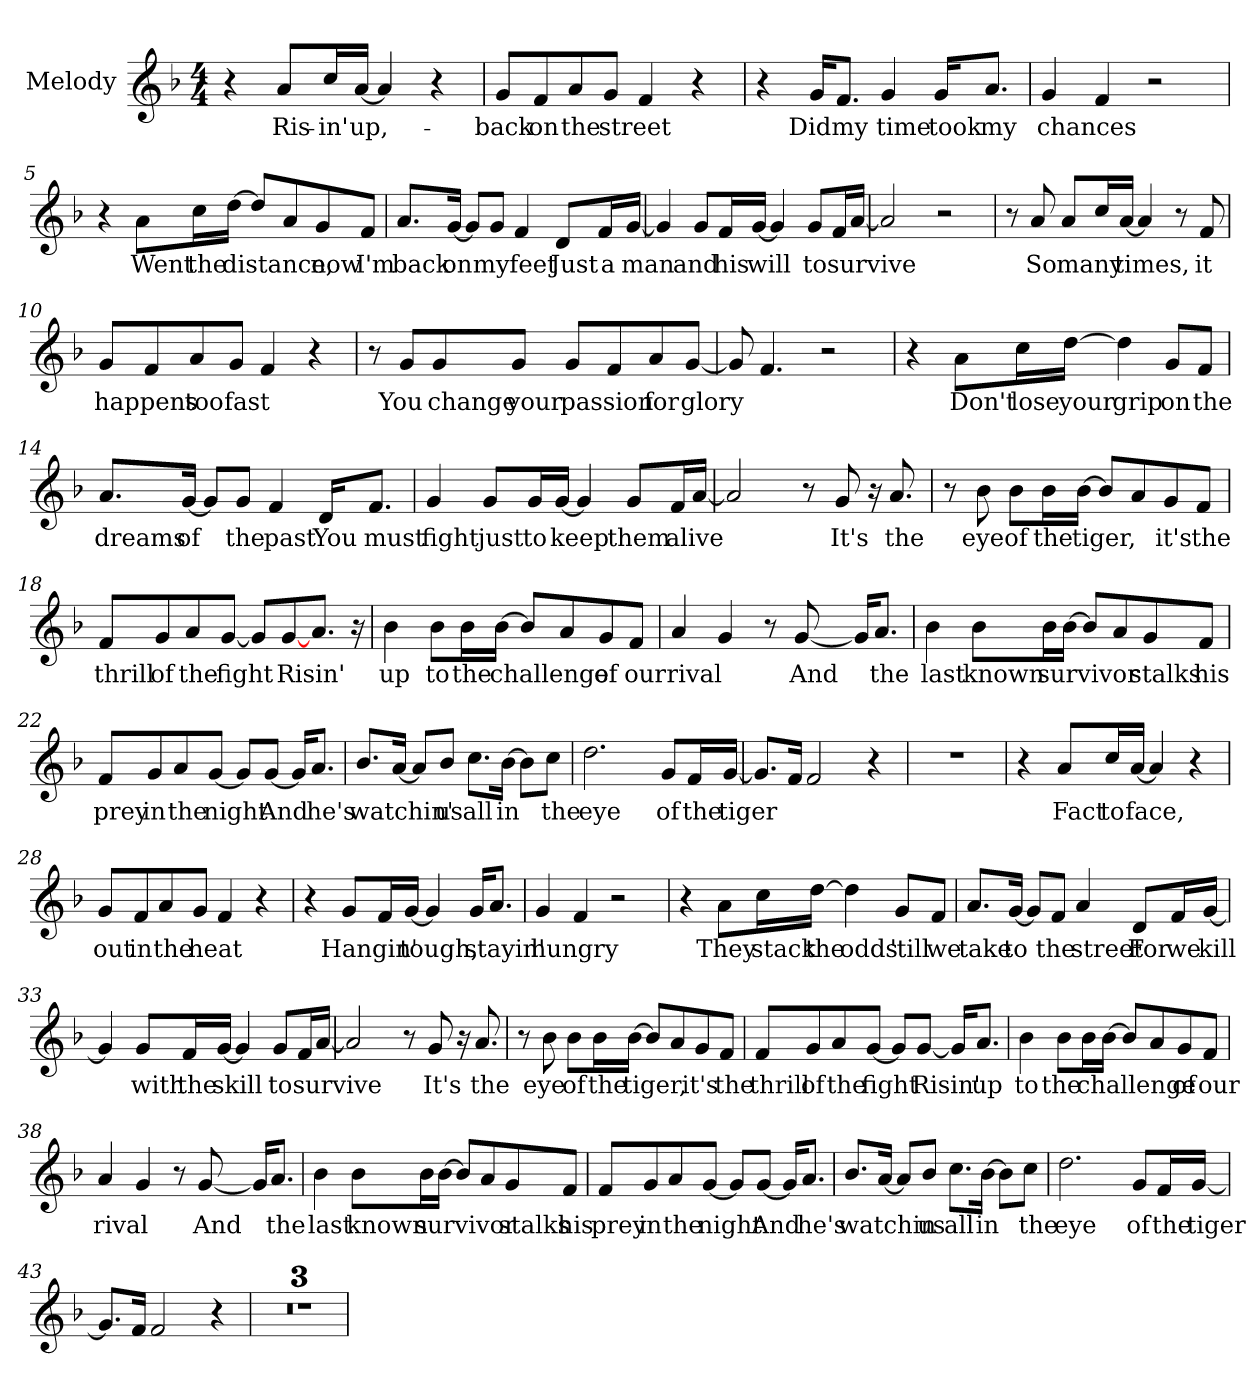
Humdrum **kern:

**kern	**text
*part1	*part1
*staff1	*staff1
*I"Melody	*
*clefG2	*
*ITrd1c2	*
*k[b-e-a-]	*
*E-:	*
*M4/4	*
=1	=1
4r	.
!	!LO:LY:b
8g/L	Ris-
!	!LO:LY:b
16b-/L	-in'
!	!LO:LY:b
[16g/JJ	up,-
4g/]	.
4r	.
=2	=2
!	!LO:LY:b
8f/L	-back
!	!LO:LY:b
8e-/	on
!	!LO:LY:b
8g/	the
!	!LO:LY:b
8f/J	street
4e-/	.
4r	.
=3	=3
4r	.
!	!LO:LY:b
16f/KL	Did
!	!LO:LY:b
8.e-/J	my
!	!LO:LY:b
4f/	time
!	!LO:LY:b
16f/KL	took
!	!LO:LY:b
8.g/J	my
!!LO:LB:g=z
=4	=4
!	!LO:LY:b
4f/	chances
4e-/	.
2r	.
=5	=5
4r	.
!	!LO:LY:b
8g\L	Went
!	!LO:LY:b
16b-\L	the
!	!LO:LY:b
[16cc\JJ	distance,
8cc/L]	.
8g/	.
!	!LO:LY:b
8f/	now
!	!LO:LY:b
8e-/J	I'm
=6	=6
!	!LO:LY:b
8.g/L	back
!	!LO:LY:b
[16f/Jk	on
8f/L]	.
!	!LO:LY:b
8f/J	my
!	!LO:LY:b
4e-/	feet
!	!LO:LY:b
8c/L	Just
!	!LO:LY:b
16e-/L	a
!	!LO:LY:b
[16f/JJ	man
!!LO:LB:g=z
=7	=7
4f/]	.
!	!LO:LY:b
8f/L	and
!	!LO:LY:b
16e-/L	his
!	!LO:LY:b
[16f/JJ	will
4f/]	.
!	!LO:LY:b
8f/L	to
!	!LO:LY:b
16e-/L	survive
[16g/JJ	.
=8	=8
2g/]	.
2r	.
=9	=9
8r	.
!	!LO:LY:b
8g/	So
!	!LO:LY:b
8g/L	many
16b-/L	.
!	!LO:LY:b
[16g/JJ	times,
4g/]	.
8r	.
!	!LO:LY:b
8e-/	it
!!LO:LB:g=z
=10	=10
!	!LO:LY:b
8f/L	happens
8e-/	.
!	!LO:LY:b
8g/	too
!	!LO:LY:b
8f/J	fast
4e-/	.
4r	.
=11	=11
8r	.
!	!LO:LY:b
8f/L	You
!	!LO:LY:b
8f/	change
!	!LO:LY:b
8f/J	your
!	!LO:LY:b
8f/L	passion
8e-/	.
!	!LO:LY:b
8g/	for
!	!LO:LY:b
[8f/J	glory
=12	=12
8f/]	.
4.e-/	.
2r	.
!!LO:LB:g=z
=13	=13
4r	.
!	!LO:LY:b
8g\L	Don't
!	!LO:LY:b
16b-\L	lose
!	!LO:LY:b
[16cc\JJ	your
!	!LO:LY:b
4cc\]	grip
!	!LO:LY:b
8f/L	on
!	!LO:LY:b
8e-/J	the
=14	=14
!	!LO:LY:b
8.g/L	dreams
!	!LO:LY:b
[16f/Jk	of
8f/L]	.
!	!LO:LY:b
8f/J	the
!	!LO:LY:b
4e-/	past
!	!LO:LY:b
16c/KL	You
!	!LO:LY:b
8.e-/J	must
!!LO:LB:g=z
=15	=15
!	!LO:LY:b
4f/	fight
!	!LO:LY:b
8f/L	just
!	!LO:LY:b
16f/L	to
!	!LO:LY:b
[16f/JJ	keep
4f/]	.
!	!LO:LY:b
8f/L	them
!	!LO:LY:b
16e-/L	alive
[16g/JJ	.
=16	=16
2g/]	.
8r	.
!	!LO:LY:b
8f/	It's
16r	.
!	!LO:LY:b
8.g/	the
=17	=17
8r	.
!	!LO:LY:b
8a-\	eye
!	!LO:LY:b
8a-\L	of
!	!LO:LY:b
16a-\L	the
!	!LO:LY:b
[16a-\JJ	tiger,
8a-/L]	.
8g/	.
!	!LO:LY:b
8f/	it's
!	!LO:LY:b
8e-/J	the
!!LO:LB:g=z
=18	=18
!	!LO:LY:b
8e-/L	thrill
!	!LO:LY:b
8f/	of
!	!LO:LY:b
8g/	the
!	!LO:LY:b
[8f/J	fight
8f/L]	.
!	!LO:LY:b
[8f/	Risin'
8.g/J	.
16r	.
=19	=19
!	!LO:LY:b
4a-\	up
!	!LO:LY:b
8a-\L	to
!	!LO:LY:b
16a-\L	the
!	!LO:LY:b
[16a-\JJ	challenge
8a-/L]	.
8g/	.
!	!LO:LY:b
8f/	of
!	!LO:LY:b
8e-/J	our
=20	=20
!	!LO:LY:b
4g/	rival
4f/	.
8r	.
!	!LO:LY:b
[8f/	And
16f/KL]	.
!	!LO:LY:b
8.g/J	the
!!LO:LB:g=z
=21	=21
!	!LO:LY:b
4a-\	last
!	!LO:LY:b
8a-\L	known
!	!LO:LY:b
16a-\L	survivor
[16a-\JJ	.
8a-/L]	.
8g/	.
!	!LO:LY:b
8f/	stalks
!	!LO:LY:b
8e-/J	his
=22	=22
!	!LO:LY:b
8e-/L	prey
!	!LO:LY:b
8f/	in
!	!LO:LY:b
8g/	the
!	!LO:LY:b
[8f/J	night
8f/L]	.
!	!LO:LY:b
[8f/J	And
16f/KL]	.
!	!LO:LY:b
8.g/J	he's
!!LO:PB:g=z
=23	=23
!	!LO:LY:b
8.a-/L	watchin'
[16g/Jk	.
8g/L]	.
!	!LO:LY:b
8a-/J	us
!	!LO:LY:b
8.b-\L	all
!	!LO:LY:b
[16a-\Jk	in
8a-\L]	.
!	!LO:LY:b
8b-\J	the
=24	=24
!	!LO:LY:b
2.cc\	eye
!	!LO:LY:b
8f/L	of
!	!LO:LY:b
16e-/L	the
!	!LO:LY:b
[16f/JJ	tiger
=25	=25
8.f/L]	.
16e-/Jk	.
2e-/	.
4r	.
=26	=26
1r	.
!!LO:LB:g=z
=27	=27
4r	.
!	!LO:LY:b
8g/L	Fact
!	!LO:LY:b
16b-/L	to
!	!LO:LY:b
[16g/JJ	face,
4g/]	.
4r	.
=28	=28
!	!LO:LY:b
8f/L	out
!	!LO:LY:b
8e-/	in
!	!LO:LY:b
8g/	the
!	!LO:LY:b
8f/J	heat
4e-/	.
4r	.
=29	=29
4r	.
!	!LO:LY:b
8f/L	Hangin'
16e-/L	.
!	!LO:LY:b
[16f/JJ	tough,
4f/]	.
!	!LO:LY:b
16f/KL	stayin'
8.g/J	.
!!LO:LB:g=z
=30	=30
!	!LO:LY:b
4f/	hungry
4e-/	.
2r	.
=31	=31
4r	.
!	!LO:LY:b
8g\L	They
!	!LO:LY:b
16b-\L	stack
!	!LO:LY:b
[16cc\JJ	the
!	!LO:LY:b
4cc\]	odds
!	!LO:LY:b
8f/L	'till
!	!LO:LY:b
8e-/J	we
=32	=32
!	!LO:LY:b
8.g/L	take
!	!LO:LY:b
[16f/Jk	to
8f/L]	.
!	!LO:LY:b
8e-/J	the
!	!LO:LY:b
4g/	street
!	!LO:LY:b
8c/L	For
!	!LO:LY:b
16e-/L	we
!	!LO:LY:b
[16f/JJ	kill
!!LO:LB:g=z
=33	=33
4f/]	.
!	!LO:LY:b
8f/L	with
!	!LO:LY:b
16e-/L	the
!	!LO:LY:b
[16f/JJ	skill
4f/]	.
!	!LO:LY:b
8f/L	to
!	!LO:LY:b
16e-/L	survive
[16g/JJ	.
=34	=34
2g/]	.
8r	.
!	!LO:LY:b
8f/	It's
16r	.
!	!LO:LY:b
8.g/	the
=35	=35
8r	.
!	!LO:LY:b
8a-\	eye
!	!LO:LY:b
8a-\L	of
!	!LO:LY:b
16a-\L	the
!	!LO:LY:b
[16a-\JJ	tiger,
8a-/L]	.
8g/	.
!	!LO:LY:b
8f/	it's
!	!LO:LY:b
8e-/J	the
!!LO:LB:g=z
=36	=36
!	!LO:LY:b
8e-/L	thrill
!	!LO:LY:b
8f/	of
!	!LO:LY:b
8g/	the
!	!LO:LY:b
[8f/J	fight
8f/L]	.
!	!LO:LY:b
[8f/J	Risin'
16f/KL]	.
!	!LO:LY:b
8.g/J	up
=37	=37
!	!LO:LY:b
4a-\	to
!	!LO:LY:b
8a-\L	the
!	!LO:LY:b
16a-\L	challenge
[16a-\JJ	.
8a-/L]	.
8g/	.
!	!LO:LY:b
8f/	of
!	!LO:LY:b
8e-/J	our
=38	=38
!	!LO:LY:b
4g/	rival
4f/	.
8r	.
!	!LO:LY:b
[8f/	And
16f/KL]	.
!	!LO:LY:b
8.g/J	the
!!LO:LB:g=z
=39	=39
!	!LO:LY:b
4a-\	last
!	!LO:LY:b
8a-\L	known
!	!LO:LY:b
16a-\L	survivor
[16a-\JJ	.
8a-/L]	.
8g/	.
!	!LO:LY:b
8f/	stalks
!	!LO:LY:b
8e-/J	his
=40	=40
!	!LO:LY:b
8e-/L	prey
!	!LO:LY:b
8f/	in
!	!LO:LY:b
8g/	the
!	!LO:LY:b
[8f/J	night
8f/L]	.
!	!LO:LY:b
[8f/J	And
16f/KL]	.
!	!LO:LY:b
8.g/J	he's
!!LO:LB:g=z
=41	=41
!	!LO:LY:b
8.a-/L	watchin
[16g/Jk	.
8g/L]	.
!	!LO:LY:b
8a-/J	us
!	!LO:LY:b
8.b-\L	all
!	!LO:LY:b
[16a-\Jk	in
8a-\L]	.
!	!LO:LY:b
8b-\J	the
=42	=42
!	!LO:LY:b
2.cc\	eye
!	!LO:LY:b
8f/L	of
!	!LO:LY:b
16e-/L	the
!	!LO:LY:b
[16f/JJ	tiger
=43	=43
8.f/L]	.
16e-/Jk	.
2e-/	.
4r	.
=44	=44
1r	.
=45	=45
1r	.
!!LO:LB:g=z
=46	=46
1r	.
=	=
*-	*-
